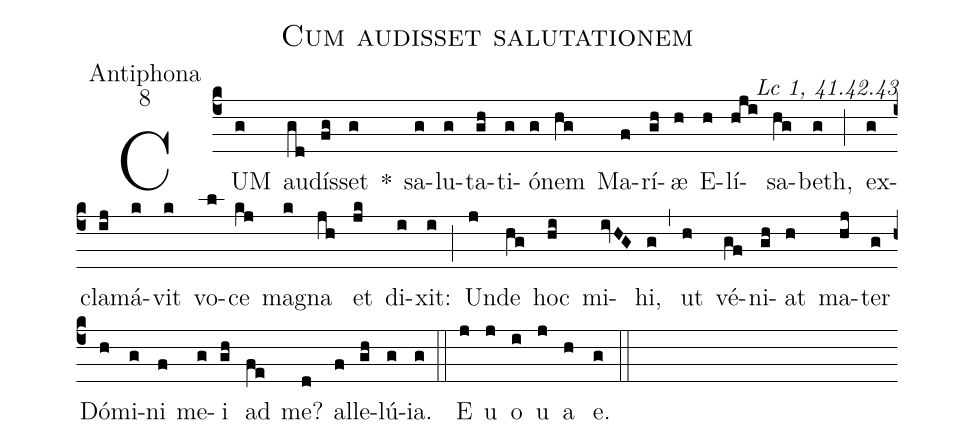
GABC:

name:Cum audisset salutationem;
office-part:Antiphona;
mode:8;
commentary:Lc 1, 41.42.43;
%%
(c4)CUM(g) au(gd)dís(fg)set(g) *() sa(g)lu(g)ta(gh)ti(g)ó(g)nem(hg) Ma(f)rí(gh)æ(h) E(h)lí(hji)sa(hg)beth,(g) (;) ex(g)cla(ij)má(k)vit(k) vo(l)ce(kj) mag(k)na(jh) et(jk) di(i)xit:(i) (;) Un(j)de(hg) hoc(hi) mi(ivHG)hi,(g) (,) ut(h) vé(gf)ni(gh)at(h) ma(hj)ter(g) Dó(h)mi(g)ni(f) me(g)i(gh) ad(fe) me?(d) al(f)le(gh)lú(g)ia.(g) (::)
E(j) u(j) o(i) u(j) a (h) e.(g) (::)
